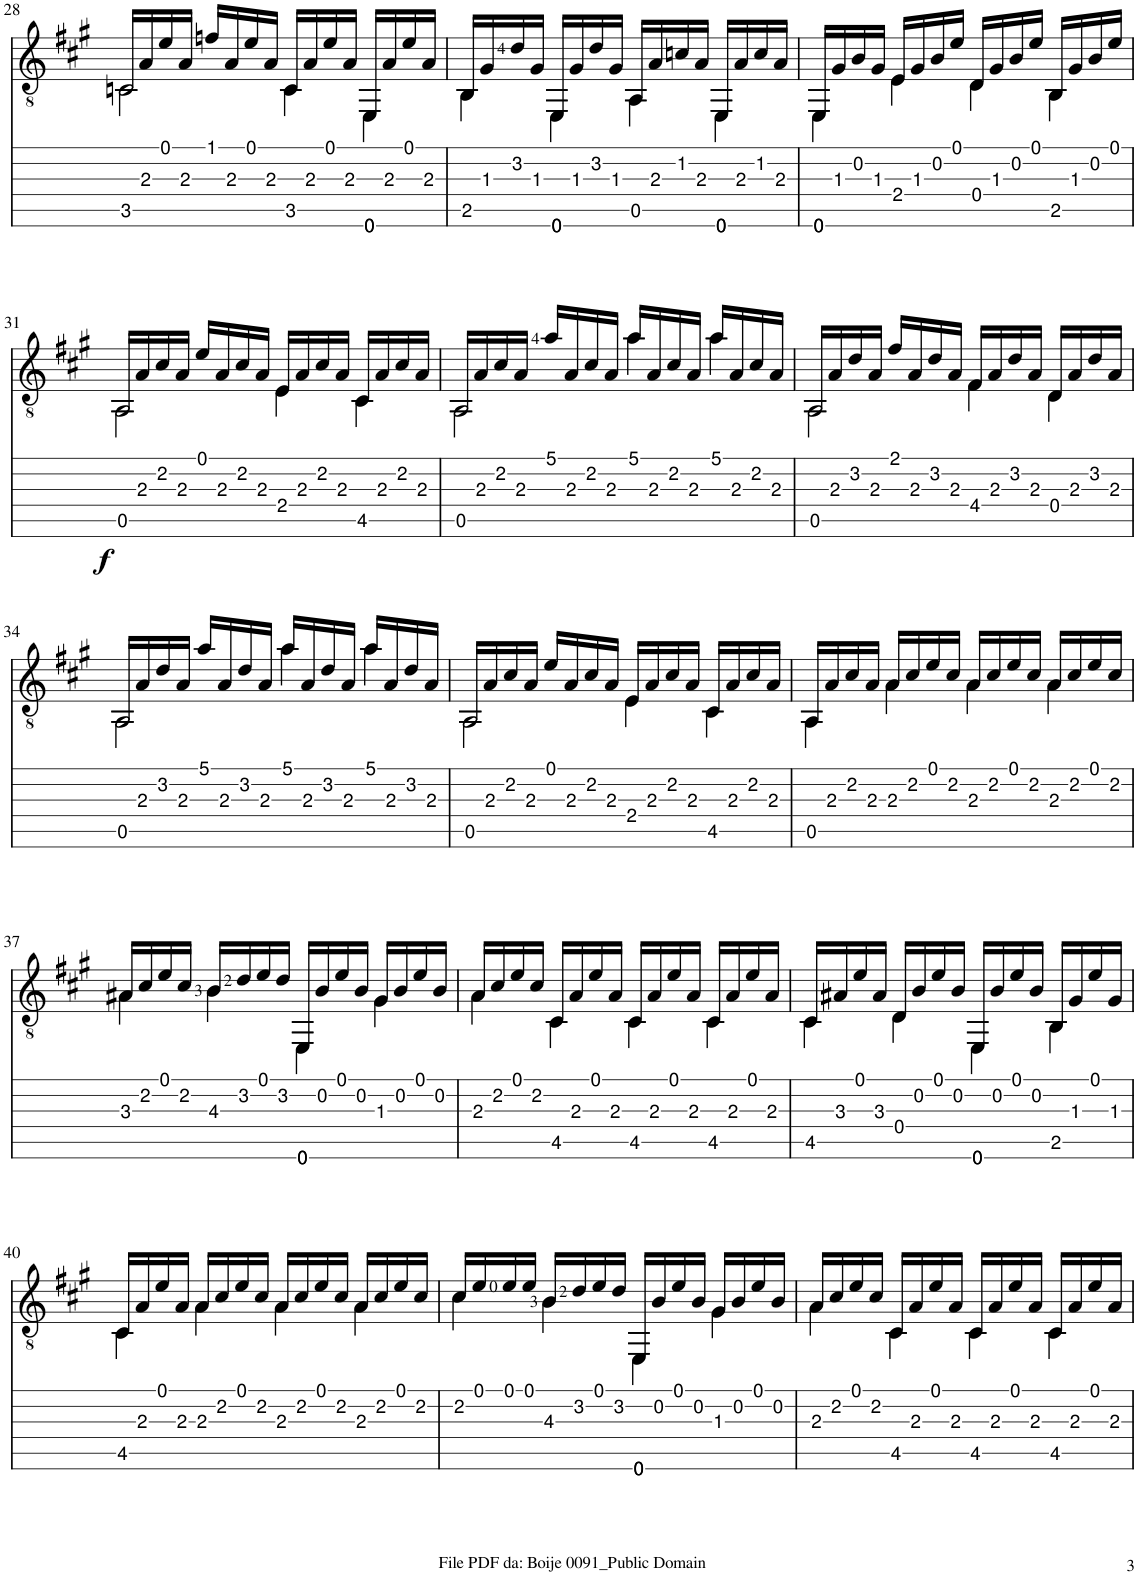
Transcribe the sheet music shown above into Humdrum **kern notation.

**kern	**kern	**dynam
*part1	*part1	*part1
*staff2	*staff1	*staff1/2
*I"Guitar	*	*
*I'Guit.	*	*
!!LO:PB:g=z
*	*clefGv2	*
*k[f#c#g#]	*k[f#c#g#]	*
*M4/4	*M4/4	*
*met(c)	*met(c)	*
=28	=28	=28
*^	*	*
!	!	!LO:N:head=open	!
*	*	*^	*
16CLL	2C	16Cn/LL	2C\	.
16AJ	.	16A/	.	.
16eL	.	16e/	.	.
16AJJ	.	16A/JJ	.	.
16fLL	.	16fn/LL	.	.
16AJ	.	16A/	.	.
16eL	.	16e/	.	.
16AJJ	.	16A/JJ	.	.
16CLL	4C	16C/LL	4C\	.
16AJ	.	16A/	.	.
16eL	.	16e/	.	.
16AJJ	.	16A/JJ	.	.
16EELL	4EE	16EE/LL	4EE\	.
16AJ	.	16A/	.	.
16eL	.	16e/	.	.
16AJJ	.	16A/JJ	.	.
=29	=29	=29	=29	=29
16BBLL	4BB	16BB/LL	4BB\	.
16G#J	.	16G#/	.	.
16dL	.	16d/	.	.
16G#JJ	.	16G#/JJ	.	.
16EELL	4EE	16EE/LL	4EE\	.
16G#J	.	16G#/	.	.
16dL	.	16d/	.	.
16G#JJ	.	16G#/JJ	.	.
16AALL	4AA	16AA/LL	4AA\	.
16AJ	.	16A/	.	.
16cL	.	16cn/	.	.
16AJJ	.	16A/JJ	.	.
16EELL	4EE	16EE/LL	4EE\	.
16AJ	.	16A/	.	.
16cL	.	16c/	.	.
16AJJ	.	16A/JJ	.	.
=30	=30	=30	=30	=30
16EELL	4EE	16EE/LL	4EE\	.
16G#J	.	16G#/	.	.
16BL	.	16B/	.	.
16G#JJ	.	16G#/JJ	.	.
16ELL	4E	16E/LL	4E\	.
16G#J	.	16G#/	.	.
16BL	.	16B/	.	.
16eJJ	.	16e/JJ	.	.
16DLL	4D	16D/LL	4D\	.
16G#J	.	16G#/	.	.
16BL	.	16B/	.	.
16eJJ	.	16e/JJ	.	.
16BBLL	4BB	16BB/LL	4BB\	.
16G#J	.	16G#/	.	.
16BL	.	16B/	.	.
16eJJ	.	16e/JJ	.	.
!!LO:LB:g=z	!!
=31	=31	=31	=31	=31
!	!	!LO:N:head=open	!	!LO:DY:b=2
16AALL	2AA	16AA/LL	2AA\	f
16AJ	.	16A/	.	.
16c#L	.	16c#/	.	.
16AJJ	.	16A/JJ	.	.
16eLL	.	16e/LL	.	.
16AJ	.	16A/	.	.
16c#L	.	16c#/	.	.
16AJJ	.	16A/JJ	.	.
16ELL	4E	16E/LL	4E\	.
16AJ	.	16A/	.	.
16c#L	.	16c#/	.	.
16AJJ	.	16A/JJ	.	.
16C#LL	4C#	16C#/LL	4C#\	.
16AJ	.	16A/	.	.
16c#L	.	16c#/	.	.
16AJJ	.	16A/JJ	.	.
=32	=32	=32	=32	=32
!	!	!LO:N:head=open	!	!
16AALL	2AA	16AA/LL	2AA\	.
16AJ	.	16A/	.	.
16c#L	.	16c#/	.	.
16AJJ	.	16A/JJ	.	.
16aLL	.	16a/LL	.	.
16AJ	.	16A/	.	.
16c#L	.	16c#/	.	.
16AJJ	.	16A/JJ	.	.
16aLL	4a	16a/LL	4a\	.
16AJ	.	16A/	.	.
16c#L	.	16c#/	.	.
16AJJ	.	16A/JJ	.	.
16aLL	4a	16a/LL	4a\	.
16AJ	.	16A/	.	.
16c#L	.	16c#/	.	.
16AJJ	.	16A/JJ	.	.
=33	=33	=33	=33	=33
!	!	!LO:N:head=open	!	!
16AALL	2AA	16AA/LL	2AA\	.
16AJ	.	16A/	.	.
16dL	.	16d/	.	.
16AJJ	.	16A/JJ	.	.
16f#LL	.	16f#/LL	.	.
16AJ	.	16A/	.	.
16dL	.	16d/	.	.
16AJJ	.	16A/JJ	.	.
16F#LL	4F#	16F#/LL	4F#\	.
16AJ	.	16A/	.	.
16dL	.	16d/	.	.
16AJJ	.	16A/JJ	.	.
16DLL	4D	16D/LL	4D\	.
16AJ	.	16A/	.	.
16dL	.	16d/	.	.
16AJJ	.	16A/JJ	.	.
!!LO:LB:g=z	!!
=34	=34	=34	=34	=34
!	!	!LO:N:head=open	!	!
16AALL	2AA	16AA/LL	2AA\	.
16AJ	.	16A/	.	.
16dL	.	16d/	.	.
16AJJ	.	16A/JJ	.	.
16aLL	.	16a/LL	.	.
16AJ	.	16A/	.	.
16dL	.	16d/	.	.
16AJJ	.	16A/JJ	.	.
16aLL	4a	16a/LL	4a\	.
16AJ	.	16A/	.	.
16dL	.	16d/	.	.
16AJJ	.	16A/JJ	.	.
16aLL	4a	16a/LL	4a\	.
16AJ	.	16A/	.	.
16dL	.	16d/	.	.
16AJJ	.	16A/JJ	.	.
=35	=35	=35	=35	=35
!	!	!LO:N:head=open	!	!
16AALL	2AA	16AA/LL	2AA\	.
16AJ	.	16A/	.	.
16c#L	.	16c#/	.	.
16AJJ	.	16A/JJ	.	.
16eLL	.	16e/LL	.	.
16AJ	.	16A/	.	.
16c#L	.	16c#/	.	.
16AJJ	.	16A/JJ	.	.
16ELL	4E	16E/LL	4E\	.
16AJ	.	16A/	.	.
16c#L	.	16c#/	.	.
16AJJ	.	16A/JJ	.	.
16C#LL	4C#	16C#/LL	4C#\	.
16AJ	.	16A/	.	.
16c#L	.	16c#/	.	.
16AJJ	.	16A/JJ	.	.
=36	=36	=36	=36	=36
16AALL	4AA	16AA/LL	4AA\	.
16AJ	.	16A/	.	.
16c#L	.	16c#/	.	.
16AJJ	.	16A/JJ	.	.
16ALL	4A	16A/LL	4A\	.
16c#J	.	16c#/	.	.
16eL	.	16e/	.	.
16c#JJ	.	16c#/JJ	.	.
16ALL	4A	16A/LL	4A\	.
16c#J	.	16c#/	.	.
16eL	.	16e/	.	.
16c#JJ	.	16c#/JJ	.	.
16ALL	4A	16A/LL	4A\	.
16c#J	.	16c#/	.	.
16eL	.	16e/	.	.
16c#JJ	.	16c#/JJ	.	.
!!LO:LB:g=z	!!
=37	=37	=37	=37	=37
16A#LL	4A#	16A#X/LL	4A#\	.
16c#J	.	16c#/	.	.
16eL	.	16e/	.	.
16c#JJ	.	16c#/JJ	.	.
16BLL	4B	16B/LL	4B\	.
16dJ	.	16d/	.	.
16eL	.	16e/	.	.
16dJJ	.	16d/JJ	.	.
16EELL	4EE	16EE/LL	4EE\	.
16BJ	.	16B/	.	.
16eL	.	16e/	.	.
16BJJ	.	16B/JJ	.	.
16G#LL	4G#	16G#/LL	4G#\	.
16BJ	.	16B/	.	.
16eL	.	16e/	.	.
16BJJ	.	16B/JJ	.	.
=38	=38	=38	=38	=38
16ALL	4A	16A/LL	4A\	.
16c#J	.	16c#/	.	.
16eL	.	16e/	.	.
16c#JJ	.	16c#/JJ	.	.
16C#LL	4C#	16C#/LL	4C#\	.
16AJ	.	16A/	.	.
16eL	.	16e/	.	.
16AJJ	.	16A/JJ	.	.
16C#LL	4C#	16C#/LL	4C#\	.
16AJ	.	16A/	.	.
16eL	.	16e/	.	.
16AJJ	.	16A/JJ	.	.
16C#LL	4C#	16C#/LL	4C#\	.
16AJ	.	16A/	.	.
16eL	.	16e/	.	.
16AJJ	.	16A/JJ	.	.
=39	=39	=39	=39	=39
16C#LL	4C#	16C#/LL	4C#\	.
16A#J	.	16A#X/	.	.
16eL	.	16e/	.	.
16A#JJ	.	16A#/JJ	.	.
16DLL	4D	16D/LL	4D\	.
16BJ	.	16B/	.	.
16eL	.	16e/	.	.
16BJJ	.	16B/JJ	.	.
16EELL	4EE	16EE/LL	4EE\	.
16BJ	.	16B/	.	.
16eL	.	16e/	.	.
16BJJ	.	16B/JJ	.	.
16BBLL	4BB	16BB/LL	4BB\	.
16G#J	.	16G#/	.	.
16eL	.	16e/	.	.
16G#JJ	.	16G#/JJ	.	.
!!LO:LB:g=z	!!
=40	=40	=40	=40	=40
16C#LL	4C#	16C#/LL	4C#\	.
16AJ	.	16A/	.	.
16eL	.	16e/	.	.
16AJJ	.	16A/JJ	.	.
16ALL	4A	16A/LL	4A\	.
16c#J	.	16c#/	.	.
16eL	.	16e/	.	.
16c#JJ	.	16c#/JJ	.	.
16ALL	4A	16A/LL	4A\	.
16c#J	.	16c#/	.	.
16eL	.	16e/	.	.
16c#JJ	.	16c#/JJ	.	.
16ALL	4A	16A/LL	4A\	.
16c#J	.	16c#/	.	.
16eL	.	16e/	.	.
16c#JJ	.	16c#/JJ	.	.
=41	=41	=41	=41	=41
16c#LL	4c#	16c#/LL	4c#\	.
16eJ	.	16e/	.	.
16eL	.	16e/	.	.
16eJJ	.	16e/JJ	.	.
16BLL	4B	16B/LL	4B\	.
16dJ	.	16d/	.	.
16eL	.	16e/	.	.
16dJJ	.	16d/JJ	.	.
16EELL	4EE	16EE/LL	4EE\	.
16BJ	.	16B/	.	.
16eL	.	16e/	.	.
16BJJ	.	16B/JJ	.	.
16G#LL	4G#	16G#/LL	4G#\	.
16BJ	.	16B/	.	.
16eL	.	16e/	.	.
16BJJ	.	16B/JJ	.	.
=42	=42	=42	=42	=42
16ALL	4A	16A/LL	4A\	.
16c#J	.	16c#/	.	.
16eL	.	16e/	.	.
16c#JJ	.	16c#/JJ	.	.
16C#LL	4C#	16C#/LL	4C#\	.
16AJ	.	16A/	.	.
16eL	.	16e/	.	.
16AJJ	.	16A/JJ	.	.
16C#LL	4C#	16C#/LL	4C#\	.
16AJ	.	16A/	.	.
16eL	.	16e/	.	.
16AJJ	.	16A/JJ	.	.
16C#LL	4C#	16C#/LL	4C#\	.
16AJ	.	16A/	.	.
16eL	.	16e/	.	.
16AJJ	.	16A/JJ	.	.
*v	*v	*	*	*
*	*v	*v	*
=	=	=
*-	*-	*-
